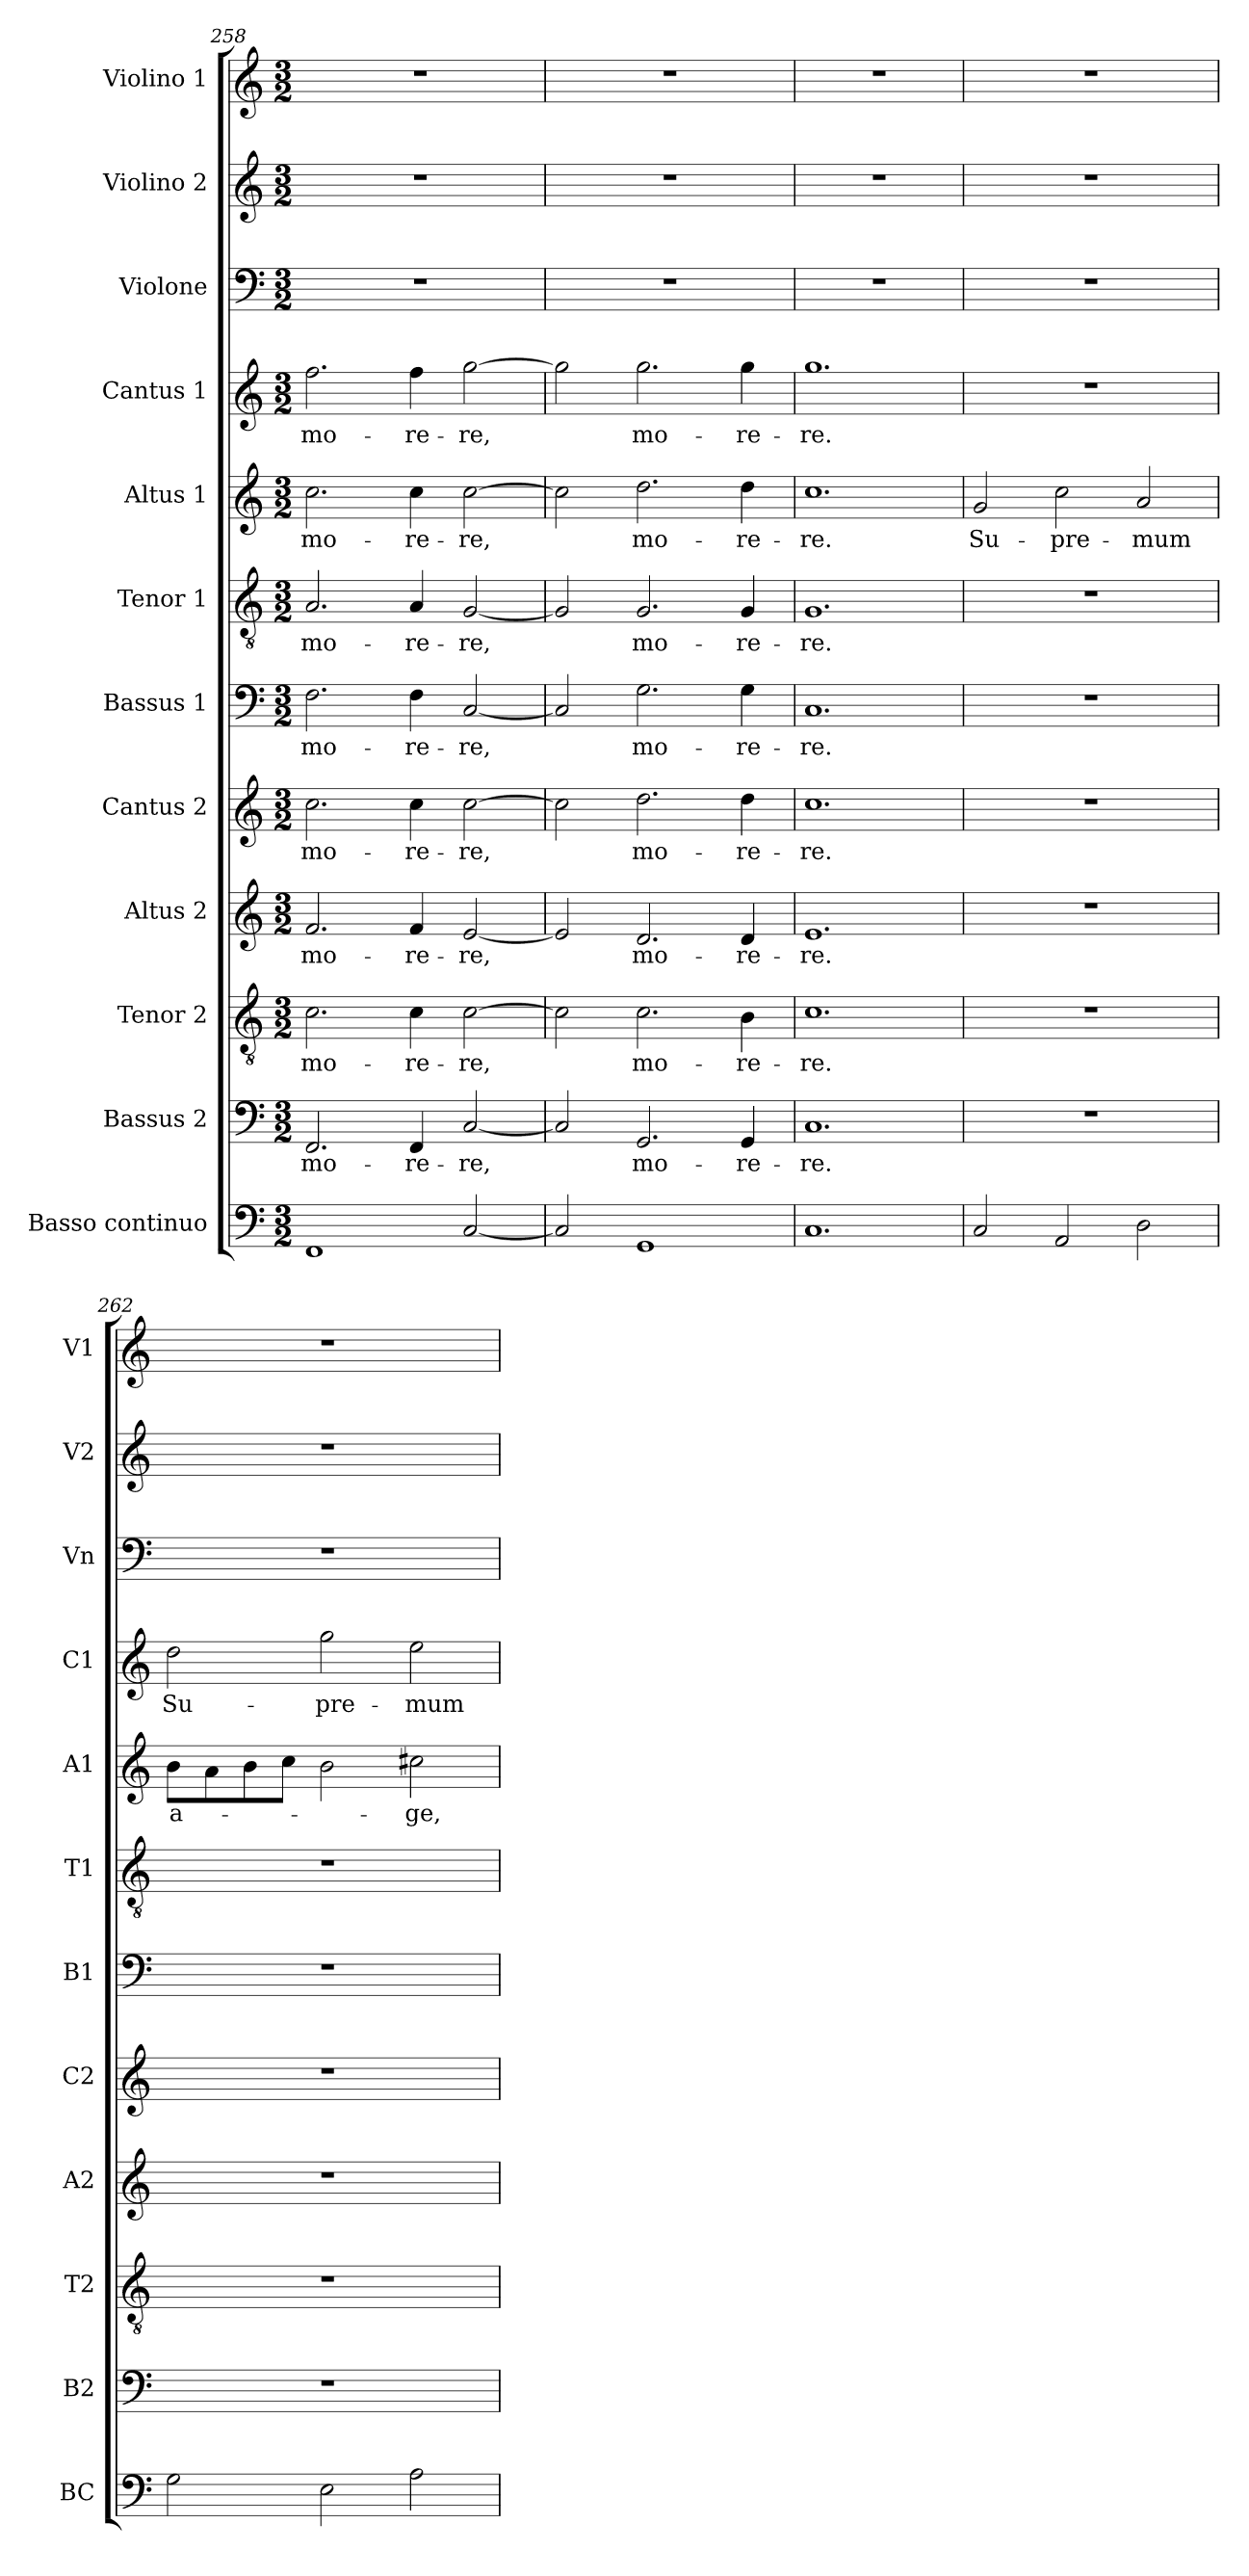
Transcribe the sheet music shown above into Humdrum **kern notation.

**kern	**kern	**text	**kern	**text	**kern	**text	**kern	**text	**kern	**text	**kern	**text	**kern	**text	**kern	**text	**kern	**kern	**kern
*part12	*part11	*part11	*part10	*part10	*part9	*part9	*part8	*part8	*part7	*part7	*part6	*part6	*part5	*part5	*part4	*part4	*part3	*part2	*part1
*staff12	*staff11	*staff11	*staff10	*staff10	*staff9	*staff9	*staff8	*staff8	*staff7	*staff7	*staff6	*staff6	*staff5	*staff5	*staff4	*staff4	*staff3	*staff2	*staff1
*I"Basso continuo	*I"Bassus 2	*	*I"Tenor 2	*	*I"Altus 2	*	*I"Cantus 2	*	*I"Bassus 1	*	*I"Tenor 1	*	*I"Altus 1	*	*I"Cantus 1	*	*I"Violone	*I"Violino 2	*I"Violino 1
*I'BC	*I'B2	*	*I'T2	*	*I'A2	*	*I'C2	*	*I'B1	*	*I'T1	*	*I'A1	*	*I'C1	*	*I'Vn	*I'V2	*I'V1
*clefF4	*clefF4	*	*clefGv2	*	*clefG2	*	*clefG2	*	*clefF4	*	*clefGv2	*	*clefG2	*	*clefG2	*	*clefF4	*clefG2	*clefG2
*ITrd7c12	*	*	*	*	*	*	*	*	*	*	*	*	*	*	*	*	*ITrd7c12	*	*
*k[]	*k[]	*	*k[]	*	*k[]	*	*k[]	*	*k[]	*	*k[]	*	*k[]	*	*k[]	*	*k[]	*k[]	*k[]
*C:	*C:	*	*C:	*	*C:	*	*C:	*	*C:	*	*C:	*	*C:	*	*C:	*	*C:	*C:	*C:
*M3/2	*M3/2	*	*M3/2	*	*M3/2	*	*M3/2	*	*M3/2	*	*M3/2	*	*M3/2	*	*M3/2	*	*M3/2	*M3/2	*M3/2
=258	=258	=258	=258	=258	=258	=258	=258	=258	=258	=258	=258	=258	=258	=258	=258	=258	=258	=258	=258
!	!	!LO:LY:b	!	!LO:LY:b	!	!LO:LY:b	!	!LO:LY:b	!	!LO:LY:b	!	!LO:LY:b	!	!LO:LY:b	!	!LO:LY:b	!	!	!
1FFF	2.FF/	mo-	2.c\	mo-	2.f/	mo-	2.cc\	mo-	2.F\	mo-	2.A/	mo-	2.cc\	mo-	2.ff\	mo-	1.r	1.r	1.r
!	!	!LO:LY:b	!	!LO:LY:b	!	!LO:LY:b	!	!LO:LY:b	!	!LO:LY:b	!	!LO:LY:b	!	!LO:LY:b	!	!LO:LY:b	!	!	!
.	4FF/	-re-	4c\	-re-	4f/	-re-	4cc\	-re-	4F\	-re-	4A/	-re-	4cc\	-re-	4ff\	-re-	.	.	.
!	!	!LO:LY:b	!	!LO:LY:b	!	!LO:LY:b	!	!LO:LY:b	!	!LO:LY:b	!	!LO:LY:b	!	!LO:LY:b	!	!LO:LY:b	!	!	!
[2CC/	[2C/	-re,	[2c\	-re,	[2e/	-re,	[2cc\	-re,	[2C/	-re,	[2G/	-re,	[2cc\	-re,	[2gg\	-re,	.	.	.
=259	=259	=259	=259	=259	=259	=259	=259	=259	=259	=259	=259	=259	=259	=259	=259	=259	=259	=259	=259
2CC/]	2C/]	.	2c\]	.	2e/]	.	2cc\]	.	2C/]	.	2G/]	.	2cc\]	.	2gg\]	.	1.r	1.r	1.r
!	!	!LO:LY:b	!	!LO:LY:b	!	!LO:LY:b	!	!LO:LY:b	!	!LO:LY:b	!	!LO:LY:b	!	!LO:LY:b	!	!LO:LY:b	!	!	!
1GGG	2.GG/	mo-	2.c\	mo-	2.d/	mo-	2.dd\	mo-	2.G\	mo-	2.G/	mo-	2.dd\	mo-	2.gg\	mo-	.	.	.
!	!	!LO:LY:b	!	!LO:LY:b	!	!LO:LY:b	!	!LO:LY:b	!	!LO:LY:b	!	!LO:LY:b	!	!LO:LY:b	!	!LO:LY:b	!	!	!
.	4GG/	-re-	4B\	-re-	4d/	-re-	4dd\	-re-	4G\	-re-	4G/	-re-	4dd\	-re-	4gg\	-re-	.	.	.
=260	=260	=260	=260	=260	=260	=260	=260	=260	=260	=260	=260	=260	=260	=260	=260	=260	=260	=260	=260
!	!	!LO:LY:b	!	!LO:LY:b	!	!LO:LY:b	!	!LO:LY:b	!	!LO:LY:b	!	!LO:LY:b	!	!LO:LY:b	!	!LO:LY:b	!	!	!
1.CC	1.C	-re.	1.c	-re.	1.e	-re.	1.cc	-re.	1.C	-re.	1.G	-re.	1.cc	-re.	1.gg	-re.	1.r	1.r	1.r
!!LO:PB:g=z
=261	=261	=261	=261	=261	=261	=261	=261	=261	=261	=261	=261	=261	=261	=261	=261	=261	=261	=261	=261
!	!	!	!	!	!	!	!	!	!	!	!	!	!	!LO:LY:b	!	!	!	!	!
2CC/	1.r	.	1.r	.	1.r	.	1.r	.	1.r	.	1.r	.	2g/	Su-	1.r	.	1.r	1.r	1.r
!	!	!	!	!	!	!	!	!	!	!	!	!	!	!LO:LY:b	!	!	!	!	!
2AAA/	.	.	.	.	.	.	.	.	.	.	.	.	2cc\	-pre-	.	.	.	.	.
!	!	!	!	!	!	!	!	!	!	!	!	!	!	!LO:LY:b	!	!	!	!	!
2DD\	.	.	.	.	.	.	.	.	.	.	.	.	2a/	-mum	.	.	.	.	.
=262	=262	=262	=262	=262	=262	=262	=262	=262	=262	=262	=262	=262	=262	=262	=262	=262	=262	=262	=262
!	!	!	!	!	!	!	!	!	!	!	!	!	!	!LO:LY:b	!	!LO:LY:b	!	!	!
2GG\	1.r	.	1.r	.	1.r	.	1.r	.	1.r	.	1.r	.	8b\L	a-	2dd\	Su-	1.r	1.r	1.r
.	.	.	.	.	.	.	.	.	.	.	.	.	8a\	.	.	.	.	.	.
.	.	.	.	.	.	.	.	.	.	.	.	.	8b\	.	.	.	.	.	.
.	.	.	.	.	.	.	.	.	.	.	.	.	8cc\J	.	.	.	.	.	.
!	!	!	!	!	!	!	!	!	!	!	!	!	!	!	!	!LO:LY:b	!	!	!
2EE\	.	.	.	.	.	.	.	.	.	.	.	.	2b\	.	2gg\	-pre-	.	.	.
!	!	!	!	!	!	!	!	!	!	!	!	!	!	!LO:LY:b	!	!LO:LY:b	!	!	!
2AA\	.	.	.	.	.	.	.	.	.	.	.	.	2cc#X\	-ge,	2ee\	-mum	.	.	.
=	=	=	=	=	=	=	=	=	=	=	=	=	=	=	=	=	=	=	=
*-	*-	*-	*-	*-	*-	*-	*-	*-	*-	*-	*-	*-	*-	*-	*-	*-	*-	*-	*-
